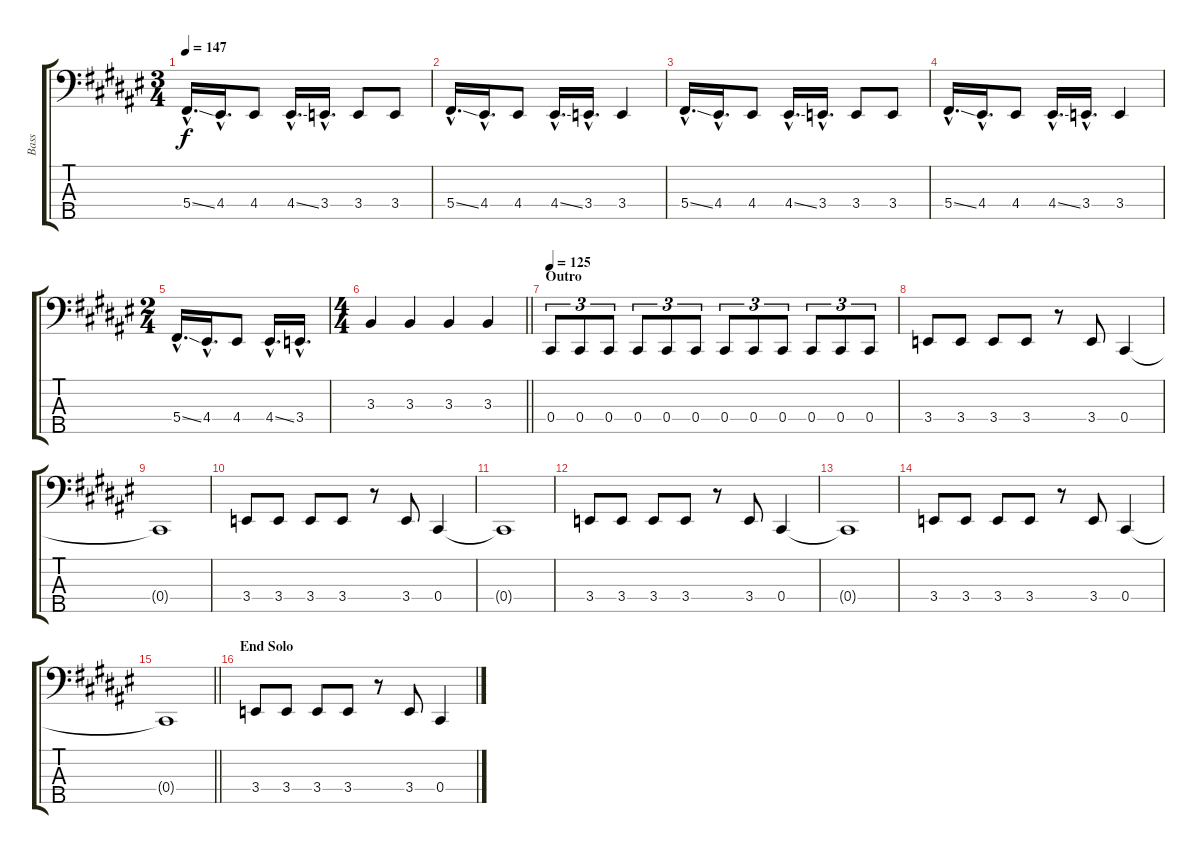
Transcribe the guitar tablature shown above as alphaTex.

\track ("Bass" "Bass") {instrument electricbassfinger}
\staff {score tabs}
\tuning (Gb2 Db2 Ab1 Db1 Ab0) {hide}
\ts (3 4)
\tempo 147
\clef f4
\ks d#minor
5.4{ss hac}.16{d dy f} 4.4{hac}.16{d} 4.4.8 4.4{ss hac}.16{d} 3.4{hac}.16{d} 3.4.8 3.4.8 |
5.4{ss hac}.16{d} 4.4{hac}.16{d} 4.4.8 4.4{ss hac}.16{d} 3.4{hac}.16{d} 3.4.4 |
5.4{ss hac}.16{d} 4.4{hac}.16{d} 4.4.8 4.4{ss hac}.16{d} 3.4{hac}.16{d} 3.4.8 3.4.8 |
5.4{ss hac}.16{d} 4.4{hac}.16{d} 4.4.8 4.4{ss hac}.16{d} 3.4{hac}.16{d} 3.4.4 |
\ts (2 4)
5.4{ss hac}.16{d} 4.4{hac}.16{d} 4.4.8 4.4{ss hac}.16{d} 3.4{hac}.16{d} |
\ts (4 4)
\barLineRight lightlight
3.3.4 3.3.4 3.3.4 3.3.4 |
\section ("" "Outro")
\tempo 125
0.4.8{tu (3 2)} 0.4.8{tu (3 2)} 0.4.8{tu (3 2)} 0.4.8{tu (3 2)} 0.4.8{tu (3 2)} 0.4.8{tu (3 2)} 0.4.8{tu (3 2)} 0.4.8{tu (3 2)} 0.4.8{tu (3 2)} 0.4.8{tu (3 2)} 0.4.8{tu (3 2)} 0.4.8{tu (3 2)} |
3.4.8 3.4.8 3.4.8 3.4.8 r.8 3.4.8 0.4.4 |
0.4{t}.1 |
3.4.8 3.4.8 3.4.8 3.4.8 r.8 3.4.8 0.4.4 |
0.4{t}.1 |
3.4.8 3.4.8 3.4.8 3.4.8 r.8 3.4.8 0.4.4 |
0.4{t}.1 |
3.4.8 3.4.8 3.4.8 3.4.8 r.8 3.4.8 0.4.4 |
\barLineRight lightlight
0.4{t}.1 |
\section ("" "End Solo")
3.4.8 3.4.8 3.4.8 3.4.8 r.8 3.4.8 0.4.4
